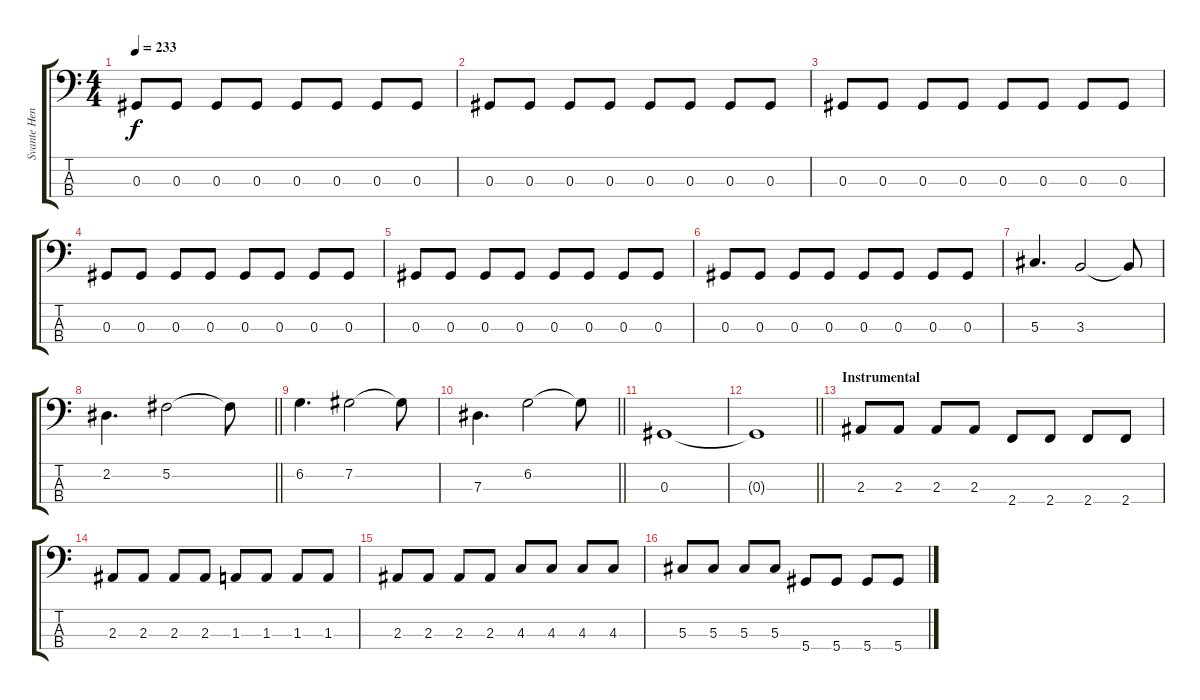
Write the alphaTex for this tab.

\track ("Svante Henrysson" "Svante Hen") {instrument electricbassfinger}
\staff {score tabs}
\tuning (Gb2 Db2 Ab1 Eb1) {hide}
\ts (4 4)
\tempo 233
\clef f4
\ks c
0.3.8{dy f} 0.3.8 0.3.8 0.3.8 0.3.8 0.3.8 0.3.8 0.3.8 |
0.3.8 0.3.8 0.3.8 0.3.8 0.3.8 0.3.8 0.3.8 0.3.8 |
0.3.8 0.3.8 0.3.8 0.3.8 0.3.8 0.3.8 0.3.8 0.3.8 |
0.3.8 0.3.8 0.3.8 0.3.8 0.3.8 0.3.8 0.3.8 0.3.8 |
0.3.8 0.3.8 0.3.8 0.3.8 0.3.8 0.3.8 0.3.8 0.3.8 |
0.3.8 0.3.8 0.3.8 0.3.8 0.3.8 0.3.8 0.3.8 0.3.8 |
5.3.4{d} 3.3.2 3.3{t}.8 |
\barLineRight lightlight
2.2.4{d} 5.2.2 5.2{t}.8 |
6.2.4{d} 7.2.2 7.2{t}.8 |
\barLineRight lightlight
7.3.4{d} 6.2.2 6.2{t}.8 |
0.3.1 |
\barLineRight lightlight
0.3{t}.1 |
\section ("" "Instrumental")
2.3.8 2.3.8 2.3.8 2.3.8 2.4.8 2.4.8 2.4.8 2.4.8 |
2.3.8 2.3.8 2.3.8 2.3.8 1.3.8 1.3.8 1.3.8 1.3.8 |
2.3.8 2.3.8 2.3.8 2.3.8 4.3.8 4.3.8 4.3.8 4.3.8 |
5.3.8 5.3.8 5.3.8 5.3.8 5.4.8 5.4.8 5.4.8 5.4.8
